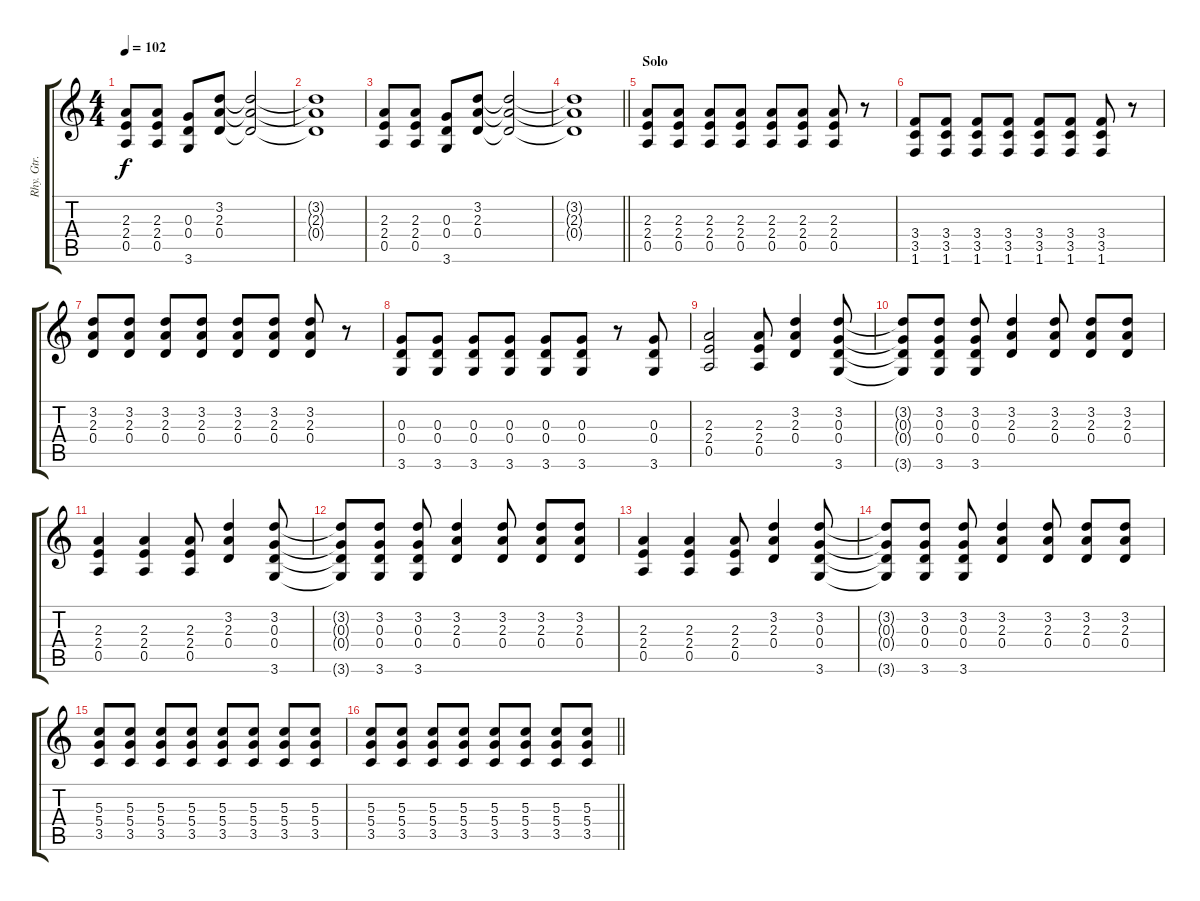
\track ("Rhy. Gtr. 1" "Rhy. Gtr. ") {instrument overdrivenguitar}
\staff {score tabs}
\tuning (E4 B3 G3 D3 A2 E2) {hide}
\ts (4 4)
\tempo 102
\clef g2
\ks c
(2.3 2.4 0.5).8{dy f} (2.3 2.4 0.5).8 (0.3 0.4 3.6).8 (3.2 2.3 0.4).8 (3.2{t} 2.3{t} 0.4{t}).2 |
(3.2{t} 2.3{t} 0.4{t}).1 |
(2.3 2.4 0.5).8 (2.3 2.4 0.5).8 (0.3 0.4 3.6).8 (3.2 2.3 0.4).8 (3.2{t} 2.3{t} 0.4{t}).2 |
\barLineRight lightlight
(3.2{t} 2.3{t} 0.4{t}).1 |
\section ("" "Solo")
(2.3 2.4 0.5).8 (2.3 2.4 0.5).8 (2.3 2.4 0.5).8 (2.3 2.4 0.5).8 (2.3 2.4 0.5).8 (2.3 2.4 0.5).8 (2.3 2.4 0.5).8 r.8 |
(3.4 3.5 1.6).8 (3.4 3.5 1.6).8 (3.4 3.5 1.6).8 (3.4 3.5 1.6).8 (3.4 3.5 1.6).8 (3.4 3.5 1.6).8 (3.4 3.5 1.6).8 r.8 |
(3.2 2.3 0.4).8 (3.2 2.3 0.4).8 (3.2 2.3 0.4).8 (3.2 2.3 0.4).8 (3.2 2.3 0.4).8 (3.2 2.3 0.4).8 (3.2 2.3 0.4).8 r.8 |
(0.3 0.4 3.6).8 (0.3 0.4 3.6).8 (0.3 0.4 3.6).8 (0.3 0.4 3.6).8 (0.3 0.4 3.6).8 (0.3 0.4 3.6).8 r.8 (0.3 0.4 3.6).8 |
(2.3 2.4 0.5).2 (2.3 2.4 0.5).8 (3.2 2.3 0.4).4 (3.2 0.3 0.4 3.6).8 |
(3.2{t} 0.3{t} 0.4{t} 3.6{t}).8 (3.2 0.3 0.4 3.6).8 (3.2 0.3 0.4 3.6).8 (3.2 2.3 0.4).4 (3.2 2.3 0.4).8 (3.2 2.3 0.4).8 (3.2 2.3 0.4).8 |
(2.3 2.4 0.5).4 (2.3 2.4 0.5).4 (2.3 2.4 0.5).8 (3.2 2.3 0.4).4 (3.2 0.3 0.4 3.6).8 |
(3.2{t} 0.3{t} 0.4{t} 3.6{t}).8 (3.2 0.3 0.4 3.6).8 (3.2 0.3 0.4 3.6).8 (3.2 2.3 0.4).4 (3.2 2.3 0.4).8 (3.2 2.3 0.4).8 (3.2 2.3 0.4).8 |
(2.3 2.4 0.5).4 (2.3 2.4 0.5).4 (2.3 2.4 0.5).8 (3.2 2.3 0.4).4 (3.2 0.3 0.4 3.6).8 |
(3.2{t} 0.3{t} 0.4{t} 3.6{t}).8 (3.2 0.3 0.4 3.6).8 (3.2 0.3 0.4 3.6).8 (3.2 2.3 0.4).4 (3.2 2.3 0.4).8 (3.2 2.3 0.4).8 (3.2 2.3 0.4).8 |
(5.3 5.4 3.5).8 (5.3 5.4 3.5).8 (5.3 5.4 3.5).8 (5.3 5.4 3.5).8 (5.3 5.4 3.5).8 (5.3 5.4 3.5).8 (5.3 5.4 3.5).8 (5.3 5.4 3.5).8 |
\barLineRight lightlight
(5.3 5.4 3.5).8 (5.3 5.4 3.5).8 (5.3 5.4 3.5).8 (5.3 5.4 3.5).8 (5.3 5.4 3.5).8 (5.3 5.4 3.5).8 (5.3 5.4 3.5).8 (5.3 5.4 3.5).8
